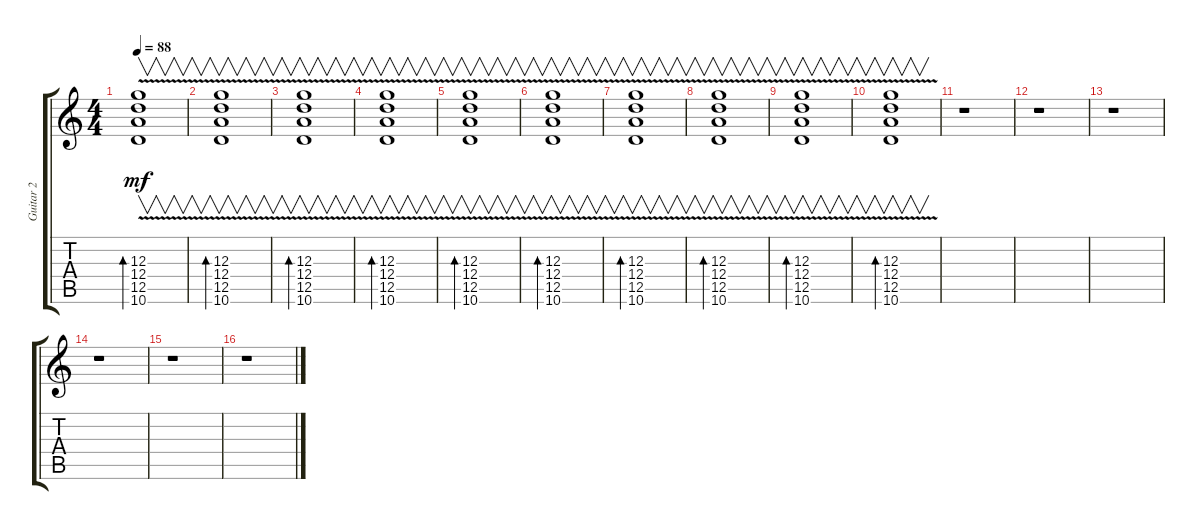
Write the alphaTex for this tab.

\track ("Guitar 2" "Guitar 2") {instrument distortionguitar}
\staff {score tabs}
\tuning (E4 B3 G3 D3 A2 E2) {hide}
\ts (4 4)
\tempo 88
\clef g2
\ks c
(12.3 12.4 12.5 10.6{v}).1{v bd 60 dy mf volume 8} |
(12.3 12.4 12.5 10.6{v}).1{v bd 60} |
(12.3 12.4 12.5 10.6{v}).1{v bd 60 volume 8} |
(12.3 12.4 12.5 10.6{v}).1{v bd 60} |
(12.3 12.4 12.5 10.6{v}).1{v bd 60 volume 8} |
(12.3 12.4 12.5 10.6{v}).1{v bd 60} |
(12.3 12.4 12.5 10.6{v}).1{v bd 60 volume 8} |
(12.3 12.4 12.5 10.6{v}).1{v bd 60} |
(12.3 12.4 12.5 10.6{v}).1{v bd 60 volume 8} |
(12.3 12.4 12.5 10.6{v}).1{v bd 60} |
r.1{volume 11} |
r.1 |
r.1 |
r.1 |
r.1 |
r.1
